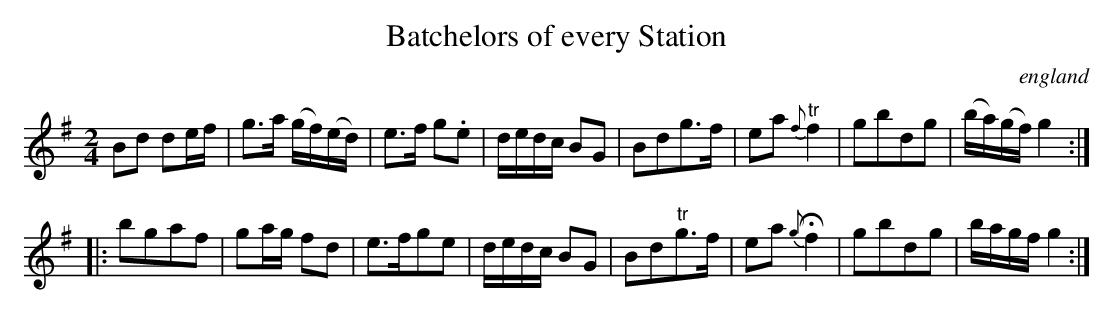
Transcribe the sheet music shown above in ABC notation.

X:1
T:Batchelors of every Station
O:england
M:2/4
K:G
B2d2 d2ef| g3a (gf)(ed)| e3f g2.e2| dedc B2G2|\
B2d2g3f| e2a2 {f}"tr"f4| g2b2d2g2| (ba)(gf) g4::
b2g2a2f2| g2ag f2d2| e3fg2e2| dedc B2G2|\
B2d2"tr"g3f| e2a2 {g}Hf4| g2b2d2g2| bagf g4:|
